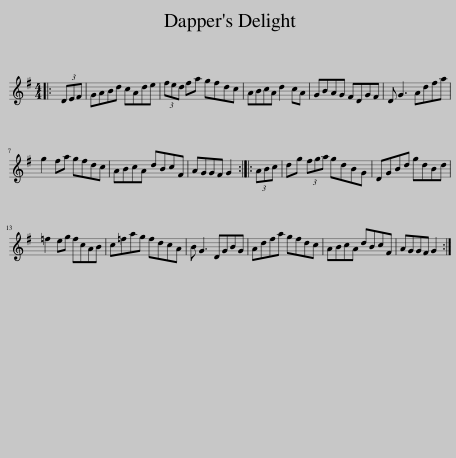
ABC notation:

X:1
L:1/8
M:4/4
I:linebreak $
K:G
V:1 treble
V:1
|: (3DEF | GABd cAde | (3fed fa gfdc | ABcA d2 cA | GBAG FDGF | %5
 D G3 Adfa |$ g2 fa gfdc | ABcA dBcF | AGGF G2 :: (3ABc | %10
 dg (3fga gdBG | DGBd gdBd |$ =f2 eg fcAB | c=fag fdcA | B G3 DGBG | %15
 Adfa gfdc | ABcA dBcF | AGGF G2 :| %18
